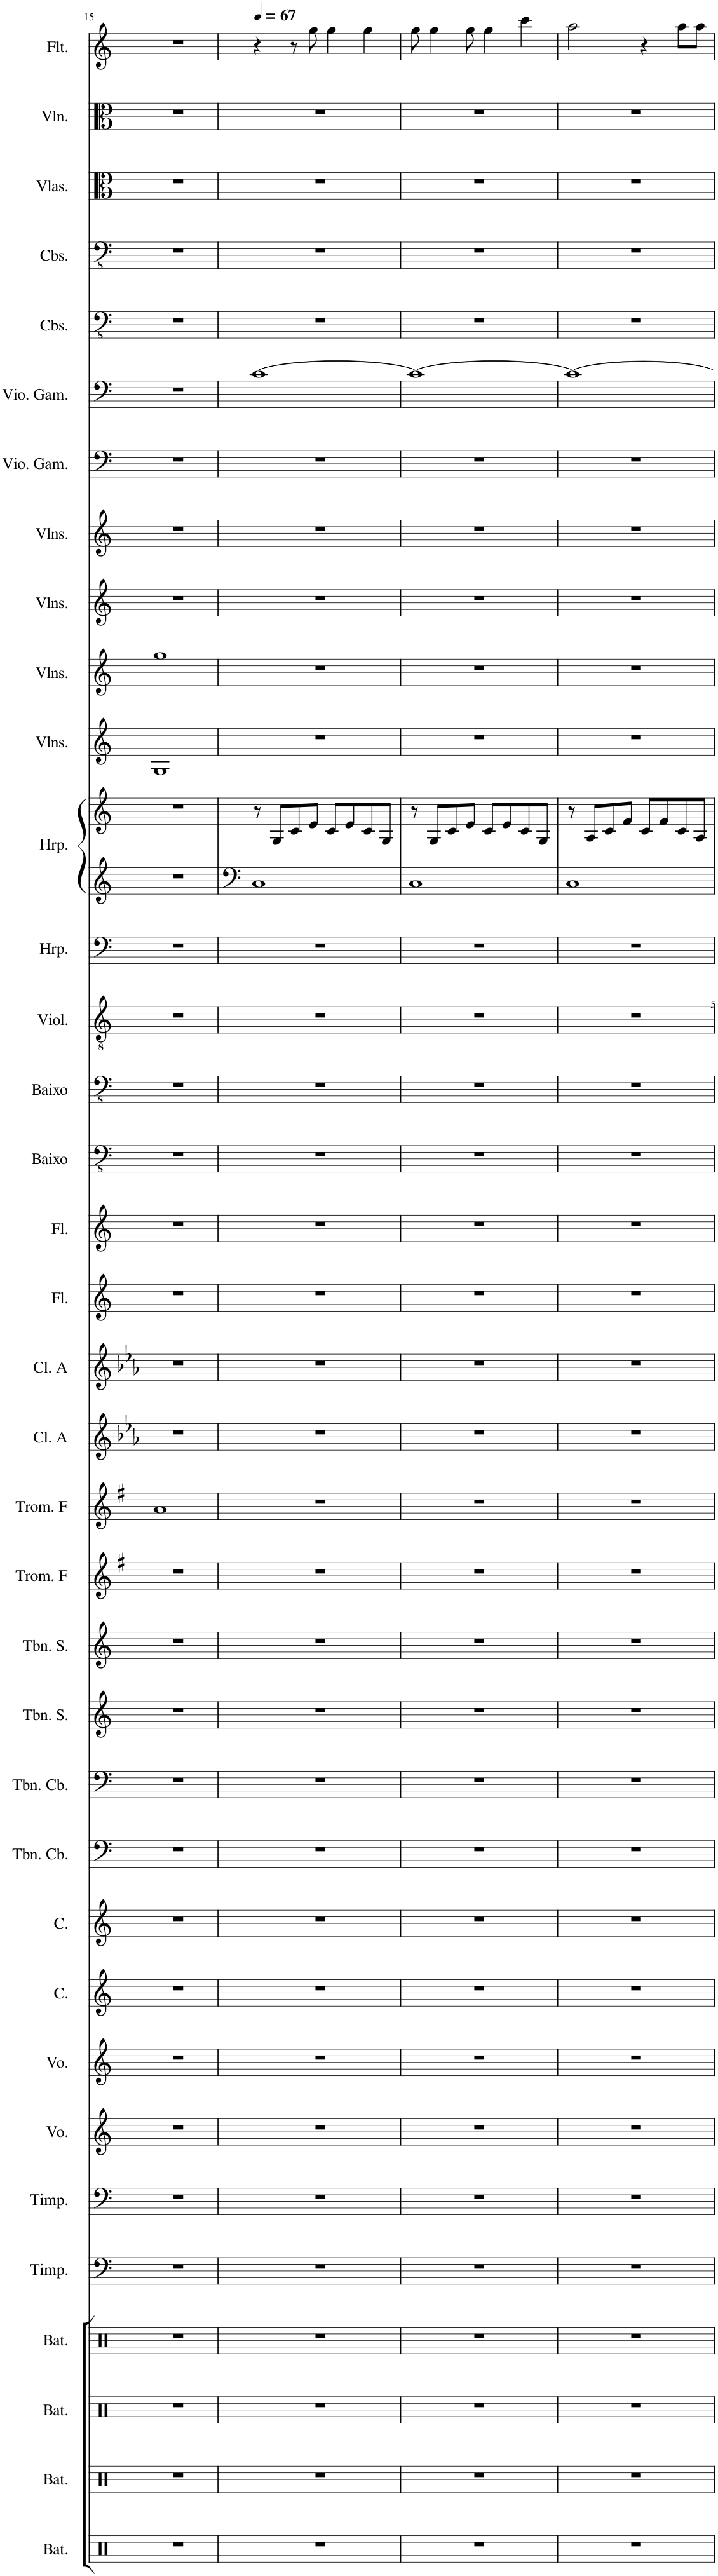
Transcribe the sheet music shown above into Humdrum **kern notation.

**kern	**kern	**kern	**kern	**kern	**kern	**kern	**kern	**kern	**kern	**kern	**kern	**kern	**kern	**kern	**kern	**kern	**kern	**kern	**kern	**kern	**kern	**kern	**kern	**kern	**kern	**kern	**kern	**kern	**kern	**kern	**kern	**kern	**kern	**kern	**kern	**kern
*part36	*part35	*part34	*part33	*part32	*part31	*part30	*part29	*part28	*part27	*part26	*part25	*part24	*part23	*part22	*part21	*part20	*part19	*part18	*part17	*part16	*part15	*part14	*part13	*part12	*part12	*part11	*part10	*part9	*part8	*part7	*part6	*part5	*part4	*part3	*part2	*part1
*staff37	*staff36	*staff35	*staff34	*staff33	*staff32	*staff31	*staff30	*staff29	*staff28	*staff27	*staff26	*staff25	*staff24	*staff23	*staff22	*staff21	*staff20	*staff19	*staff18	*staff17	*staff16	*staff15	*staff14	*staff13	*staff12	*staff11	*staff10	*staff9	*staff8	*staff7	*staff6	*staff5	*staff4	*staff3	*staff2	*staff1
*I"Bateria, percussion	*I"Bateria, Splash Cymbal	*I"Bateria, Crash Cymbal 2	*I"Bateria, Ride Cymbal 2	*I"Tímpano, timpany	*I"Tímpano, timpany	*I"Voz, BassChoir	*I"Voz, BassChoir	*I"Contralto, High Choir	*I"Contralto, High Choir	*I"Trombone Contrabaixo, bass trombones	*I"Trombone Contrabaixo, bass trombones	*I"Trombone Soprano, trombones	*I"Trombone Soprano, trombones	*I"Trompa em F, f. horns	*I"Trompa em F, f. horns	*I"Clarineta em A, clarinet	*I"Clarineta em A, clarinet	*I"Flauta, flute	*I"Flauta, flute	*I"Baixolão, fingered bass	*I"Baixolão, fingered bass	*I"Violão, guitar	*I"Harpa, bass harp	*I"Harpa, harp	*	*I"Violinos, bass slow strings	*I"Violinos, bass slow strings	*I"Violinos, slow strings	*I"Violinos, slow strings	*I"Viola da gamba, tremola strings	*I"Viola da gamba, tremola strings	*I"Contrabaixos, bass strings	*I"Contrabaixos, bass strings	*I"Violas, strings	*I"Violino	*I"Flautim
*I'Bat.	*I'Bat.	*I'Bat.	*I'Bat.	*I'Timp.	*I'Timp.	*I'Vo.	*I'Vo.	*I'C.	*I'C.	*I'Tbn. Cb.	*I'Tbn. Cb.	*I'Tbn. S.	*I'Tbn. S.	*I'Trom. F	*I'Trom. F	*I'Cl. A	*I'Cl. A	*I'Fl.	*I'Fl.	*I'Baixo	*I'Baixo	*I'Viol.	*I'Hrp.	*I'Hrp.	*	*I'Vlns.	*I'Vlns.	*I'Vlns.	*I'Vlns.	*I'Vio. Gam.	*I'Vio. Gam.	*I'Cbs.	*I'Cbs.	*I'Vlas.	*I'Vln.	*I'Flt.
!!LO:PB:g=z
*clefX	*clefX	*clefX	*clefX	*clefF4	*clefF4	*clefG2	*clefG2	*clefG2	*clefG2	*clefF4	*clefF4	*clefG2	*clefG2	*clefG2	*clefG2	*clefG2	*clefG2	*clefG2	*clefG2	*clefFv4	*clefFv4	*clefGv2	*clefF4	*clefG2	*clefG2	*clefG2	*clefG2	*clefG2	*clefG2	*clefF4	*clefF4	*clefFv4	*clefFv4	*clefC3	*clefC3	*clefG2
*	*	*	*	*	*	*	*	*	*	*	*	*	*	*Trd4c7	*Trd4c7	*Trd2c3	*Trd2c3	*	*	*	*	*	*	*	*	*	*	*	*	*	*	*	*	*	*	*Trd-7c-12
*k[]	*k[]	*k[]	*k[]	*k[]	*k[]	*k[]	*k[]	*k[]	*k[]	*k[]	*k[]	*k[]	*k[]	*k[f#]	*k[f#]	*k[b-e-a-]	*k[b-e-a-]	*k[]	*k[]	*k[]	*k[]	*k[]	*k[]	*k[]	*k[]	*k[]	*k[]	*k[]	*k[]	*k[]	*k[]	*k[]	*k[]	*k[]	*k[]	*k[]
*M4/4	*M4/4	*M4/4	*M4/4	*M4/4	*M4/4	*M4/4	*M4/4	*M4/4	*M4/4	*M4/4	*M4/4	*M4/4	*M4/4	*M4/4	*M4/4	*M4/4	*M4/4	*M4/4	*M4/4	*M4/4	*M4/4	*M4/4	*M4/4	*M4/4	*M4/4	*M4/4	*M4/4	*M4/4	*M4/4	*M4/4	*M4/4	*M4/4	*M4/4	*M4/4	*M4/4	*M4/4
=15	=15	=15	=15	=15	=15	=15	=15	=15	=15	=15	=15	=15	=15	=15	=15	=15	=15	=15	=15	=15	=15	=15	=15	=15	=15	=15	=15	=15	=15	=15	=15	=15	=15	=15	=15	=15
1r	1r	1r	1r	1r	1r	1r	1r	1r	1r	1r	1r	1r	1r	1r	1a	1r	1r	1r	1r	1r	1r	1r	1r	1r	1r	1G	1gg	1r	1r	1r	1r	1r	1r	1r	1r	1r
=16	=16	=16	=16	=16	=16	=16	=16	=16	=16	=16	=16	=16	=16	=16	=16	=16	=16	=16	=16	=16	=16	=16	=16	=16	=16	=16	=16	=16	=16	=16	=16	=16	=16	=16	=16	=16
*	*	*	*	*	*	*	*	*	*	*	*	*	*	*	*	*	*	*	*	*	*	*	*	*	*	*	*	*	*	*	*	*	*	*	*	*MM67
1r	1r	1r	1r	1r	1r	1r	1r	1r	1r	1r	1r	1r	1r	1r	1r	1r	1r	1r	1r	1r	1r	1r	1r	1C	8r	1r	1r	1r	1r	1r	[1c	1r	1r	1r	1r	4r
.	.	.	.	.	.	.	.	.	.	.	.	.	.	.	.	.	.	.	.	.	.	.	.	.	8G/L	.	.	.	.	.	.	.	.	.	.	.
.	.	.	.	.	.	.	.	.	.	.	.	.	.	.	.	.	.	.	.	.	.	.	.	.	8c/	.	.	.	.	.	.	.	.	.	.	8r
.	.	.	.	.	.	.	.	.	.	.	.	.	.	.	.	.	.	.	.	.	.	.	.	.	8e/J	.	.	.	.	.	.	.	.	.	.	8gg\
.	.	.	.	.	.	.	.	.	.	.	.	.	.	.	.	.	.	.	.	.	.	.	.	.	8c/L	.	.	.	.	.	.	.	.	.	.	4gg\
.	.	.	.	.	.	.	.	.	.	.	.	.	.	.	.	.	.	.	.	.	.	.	.	.	8e/	.	.	.	.	.	.	.	.	.	.	.
.	.	.	.	.	.	.	.	.	.	.	.	.	.	.	.	.	.	.	.	.	.	.	.	.	8c/	.	.	.	.	.	.	.	.	.	.	4gg\
.	.	.	.	.	.	.	.	.	.	.	.	.	.	.	.	.	.	.	.	.	.	.	.	.	8G/J	.	.	.	.	.	.	.	.	.	.	.
=17	=17	=17	=17	=17	=17	=17	=17	=17	=17	=17	=17	=17	=17	=17	=17	=17	=17	=17	=17	=17	=17	=17	=17	=17	=17	=17	=17	=17	=17	=17	=17	=17	=17	=17	=17	=17
1r	1r	1r	1r	1r	1r	1r	1r	1r	1r	1r	1r	1r	1r	1r	1r	1r	1r	1r	1r	1r	1r	1r	1r	1C	8r	1r	1r	1r	1r	1r	1c_	1r	1r	1r	1r	8gg\
.	.	.	.	.	.	.	.	.	.	.	.	.	.	.	.	.	.	.	.	.	.	.	.	.	8G/L	.	.	.	.	.	.	.	.	.	.	4gg\
.	.	.	.	.	.	.	.	.	.	.	.	.	.	.	.	.	.	.	.	.	.	.	.	.	8c/	.	.	.	.	.	.	.	.	.	.	.
.	.	.	.	.	.	.	.	.	.	.	.	.	.	.	.	.	.	.	.	.	.	.	.	.	8e/J	.	.	.	.	.	.	.	.	.	.	8gg\
.	.	.	.	.	.	.	.	.	.	.	.	.	.	.	.	.	.	.	.	.	.	.	.	.	8c/L	.	.	.	.	.	.	.	.	.	.	4gg\
.	.	.	.	.	.	.	.	.	.	.	.	.	.	.	.	.	.	.	.	.	.	.	.	.	8e/	.	.	.	.	.	.	.	.	.	.	.
.	.	.	.	.	.	.	.	.	.	.	.	.	.	.	.	.	.	.	.	.	.	.	.	.	8c/	.	.	.	.	.	.	.	.	.	.	4ccc\
.	.	.	.	.	.	.	.	.	.	.	.	.	.	.	.	.	.	.	.	.	.	.	.	.	8G/J	.	.	.	.	.	.	.	.	.	.	.
=18	=18	=18	=18	=18	=18	=18	=18	=18	=18	=18	=18	=18	=18	=18	=18	=18	=18	=18	=18	=18	=18	=18	=18	=18	=18	=18	=18	=18	=18	=18	=18	=18	=18	=18	=18	=18
1r	1r	1r	1r	1r	1r	1r	1r	1r	1r	1r	1r	1r	1r	1r	1r	1r	1r	1r	1r	1r	1r	1r	1r	1C	8r	1r	1r	1r	1r	1r	1c_	1r	1r	1r	1r	2aa\
.	.	.	.	.	.	.	.	.	.	.	.	.	.	.	.	.	.	.	.	.	.	.	.	.	8A/L	.	.	.	.	.	.	.	.	.	.	.
.	.	.	.	.	.	.	.	.	.	.	.	.	.	.	.	.	.	.	.	.	.	.	.	.	8c/	.	.	.	.	.	.	.	.	.	.	.
.	.	.	.	.	.	.	.	.	.	.	.	.	.	.	.	.	.	.	.	.	.	.	.	.	8f/J	.	.	.	.	.	.	.	.	.	.	.
.	.	.	.	.	.	.	.	.	.	.	.	.	.	.	.	.	.	.	.	.	.	.	.	.	8c/L	.	.	.	.	.	.	.	.	.	.	4r
.	.	.	.	.	.	.	.	.	.	.	.	.	.	.	.	.	.	.	.	.	.	.	.	.	8f/	.	.	.	.	.	.	.	.	.	.	.
.	.	.	.	.	.	.	.	.	.	.	.	.	.	.	.	.	.	.	.	.	.	.	.	.	8c/	.	.	.	.	.	.	.	.	.	.	8aa\L
.	.	.	.	.	.	.	.	.	.	.	.	.	.	.	.	.	.	.	.	.	.	.	.	.	8A/J	.	.	.	.	.	.	.	.	.	.	8aa\J
=	=	=	=	=	=	=	=	=	=	=	=	=	=	=	=	=	=	=	=	=	=	=	=	=	=	=	=	=	=	=	=	=	=	=	=	=
*-	*-	*-	*-	*-	*-	*-	*-	*-	*-	*-	*-	*-	*-	*-	*-	*-	*-	*-	*-	*-	*-	*-	*-	*-	*-	*-	*-	*-	*-	*-	*-	*-	*-	*-	*-	*-
